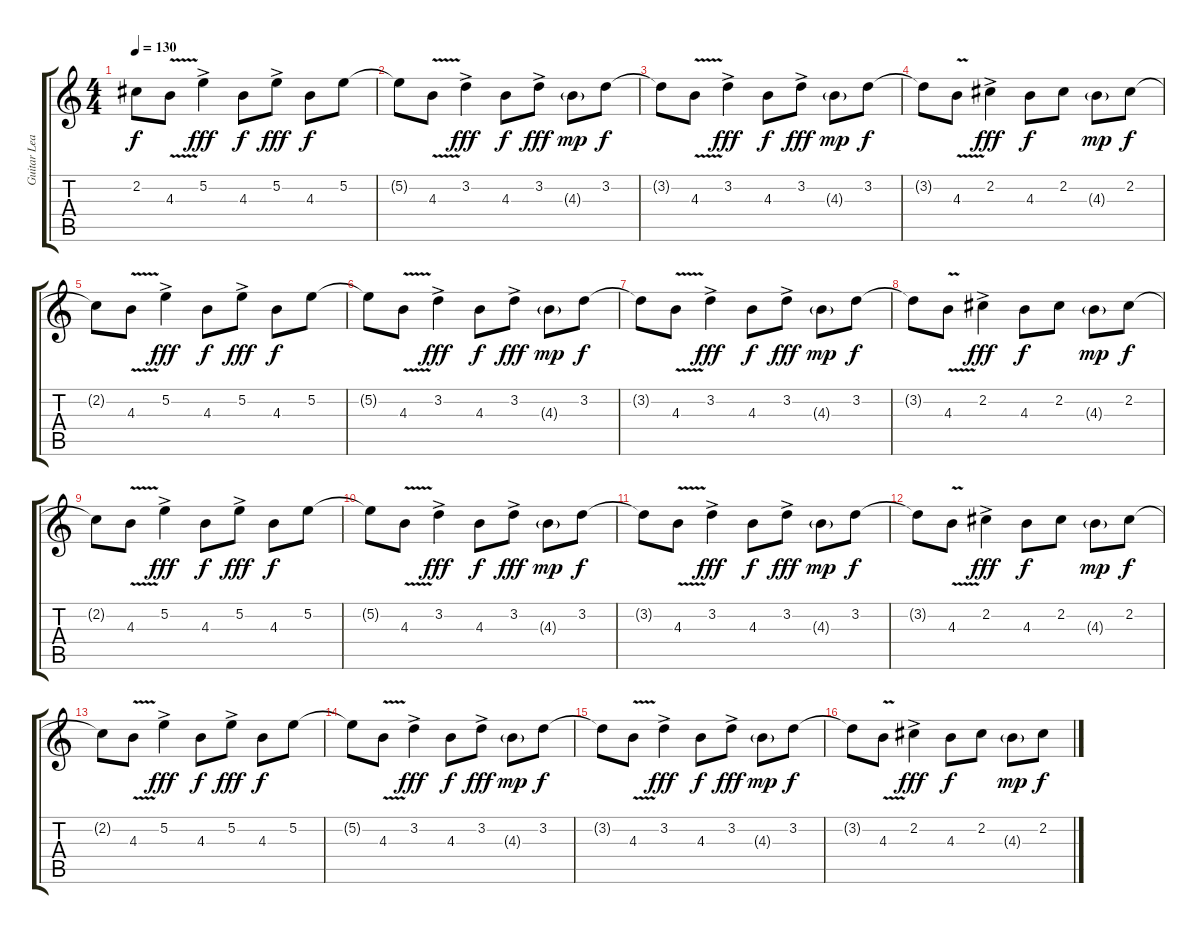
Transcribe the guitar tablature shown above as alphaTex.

\track ("Guitar Lead" "Guitar Lea") {instrument electricguitarjazz}
\staff {score tabs}
\tuning (E4 B3 G3 D3 A2 E2) {hide}
\ts (4 4)
\tempo 130
\clef g2
\ks c
2.2{t}.8{dy f} 4.3{v}.8 5.2{ac}.4{dy fff} 4.3.8{dy f} 5.2{ac}.8{dy fff} 4.3.8{dy f} 5.2.8 |
5.2{t}.8 4.3{v}.8 3.2{ac}.4{dy fff} 4.3.8{dy f} 3.2{ac}.8{dy fff} 4.3{g}.8{dy mp} 3.2.8{dy f} |
3.2{t}.8 4.3{v}.8 3.2{ac}.4{dy fff} 4.3.8{dy f} 3.2{ac}.8{dy fff} 4.3{g}.8{dy mp} 3.2.8{dy f} |
3.2{t}.8 4.3{v}.8 2.2{ac}.4{dy fff} 4.3.8{dy f} 2.2.8 4.3{g}.8{dy mp} 2.2.8{dy f} |
2.2{t}.8 4.3{v}.8 5.2{ac}.4{dy fff} 4.3.8{dy f} 5.2{ac}.8{dy fff} 4.3.8{dy f} 5.2.8 |
5.2{t}.8 4.3{v}.8 3.2{ac}.4{dy fff} 4.3.8{dy f} 3.2{ac}.8{dy fff} 4.3{g}.8{dy mp} 3.2.8{dy f} |
3.2{t}.8 4.3{v}.8 3.2{ac}.4{dy fff} 4.3.8{dy f} 3.2{ac}.8{dy fff} 4.3{g}.8{dy mp} 3.2.8{dy f} |
3.2{t}.8 4.3{v}.8 2.2{ac}.4{dy fff} 4.3.8{dy f} 2.2.8 4.3{g}.8{dy mp} 2.2.8{dy f} |
2.2{t}.8 4.3{v}.8 5.2{ac}.4{dy fff} 4.3.8{dy f} 5.2{ac}.8{dy fff} 4.3.8{dy f} 5.2.8 |
5.2{t}.8 4.3{v}.8 3.2{ac}.4{dy fff} 4.3.8{dy f} 3.2{ac}.8{dy fff} 4.3{g}.8{dy mp} 3.2.8{dy f} |
3.2{t}.8 4.3{v}.8 3.2{ac}.4{dy fff} 4.3.8{dy f} 3.2{ac}.8{dy fff} 4.3{g}.8{dy mp} 3.2.8{dy f} |
3.2{t}.8 4.3{v}.8 2.2{ac}.4{dy fff} 4.3.8{dy f} 2.2.8 4.3{g}.8{dy mp} 2.2.8{dy f} |
2.2{t}.8 4.3{v}.8 5.2{ac}.4{dy fff} 4.3.8{dy f} 5.2{ac}.8{dy fff} 4.3.8{dy f} 5.2.8 |
5.2{t}.8 4.3{v}.8 3.2{ac}.4{dy fff} 4.3.8{dy f} 3.2{ac}.8{dy fff} 4.3{g}.8{dy mp} 3.2.8{dy f} |
3.2{t}.8 4.3{v}.8 3.2{ac}.4{dy fff} 4.3.8{dy f} 3.2{ac}.8{dy fff} 4.3{g}.8{dy mp} 3.2.8{dy f} |
3.2{t}.8 4.3{v}.8 2.2{ac}.4{dy fff} 4.3.8{dy f} 2.2.8 4.3{g}.8{dy mp} 2.2.8{dy f}
